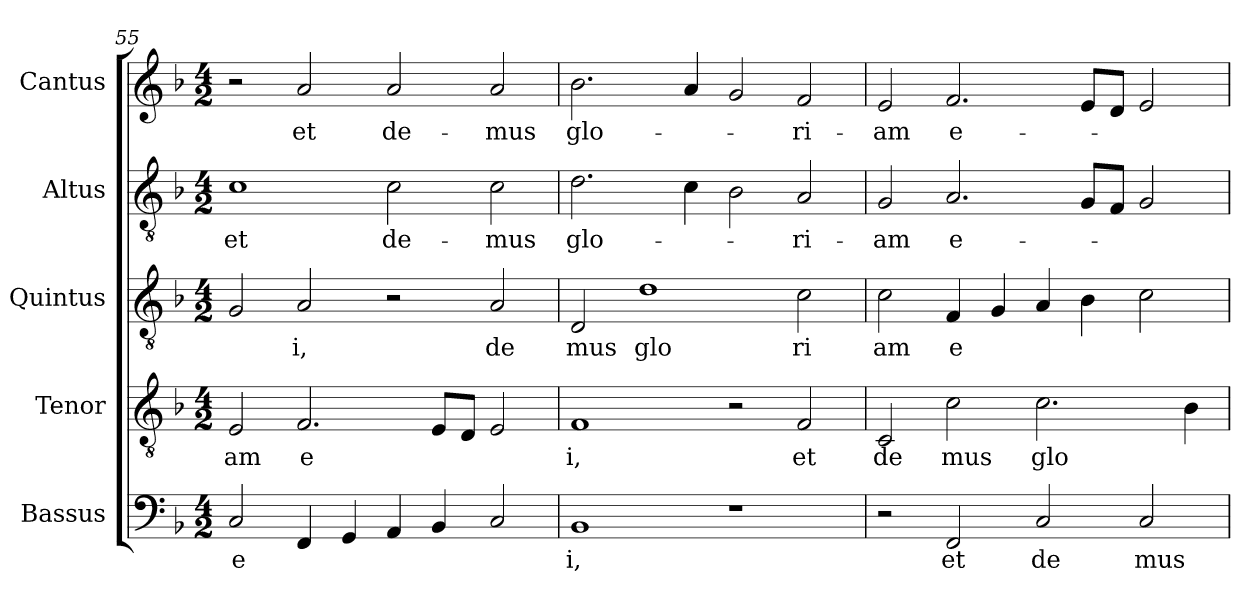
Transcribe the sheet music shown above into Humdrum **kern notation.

**kern	**text	**kern	**text	**kern	**text	**kern	**text	**kern	**text
*part5	*part5	*part4	*part4	*part3	*part3	*part2	*part2	*part1	*part1
*staff5	*staff5	*staff4	*staff4	*staff3	*staff3	*staff2	*staff2	*staff1	*staff1
*I"Bassus	*	*I"Tenor	*	*I"Quintus	*	*I"Altus	*	*I"Cantus	*
*clefF4	*	*clefGv2	*	*clefGv2	*	*clefGv2	*	*clefG2	*
*k[b-]	*	*k[b-]	*	*k[b-]	*	*k[b-]	*	*k[b-]	*
*F:	*	*F:	*	*F:	*	*F:	*	*F:	*
*M4/2	*	*M4/2	*	*M4/2	*	*M4/2	*	*M4/2	*
=55	=55	=55	=55	=55	=55	=55	=55	=55	=55
!	!LO:LY:b:cj	!	!LO:LY:b:cj	!	!	!	!LO:LY:b:cj	!	!
2C/	e	2E/	am	2G/	.	1c	et	2r	.
!	!	!	!LO:LY:b:cj	!	!LO:LY:b:cj	!	!	!	!LO:LY:b:cj
4FF/	.	2.F/	e	2A/	i,	.	.	2a/	et
4GG/	.	.	.	.	.	.	.	.	.
!	!	!	!	!	!	!	!LO:LY:b:cj	!	!LO:LY:b:cj
4AA/	.	.	.	2r	.	2c\	de-	2a/	de-
4BB-/	.	8E/L	.	.	.	.	.	.	.
.	.	8D/J	.	.	.	.	.	.	.
!	!	!	!	!	!LO:LY:b:cj	!	!LO:LY:b:cj	!	!LO:LY:b:cj
2C/	.	2E/	.	2A/	de	2c\	-mus	2a/	-mus
=56	=56	=56	=56	=56	=56	=56	=56	=56	=56
!	!LO:LY:b:cj	!	!LO:LY:b:cj	!	!LO:LY:b:cj	!	!LO:LY:b	!	!LO:LY:b
1BB-	i,	1F	i,	2D/	mus	2.d\	glo-	2.b-\	glo-
!	!	!	!	!	!LO:LY:b:cj	!	!	!	!
.	.	.	.	1d	glo	.	.	.	.
.	.	.	.	.	.	4c\	.	4a/	.
1r	.	2r	.	.	.	2B-\	.	2g/	.
!	!	!	!LO:LY:b:cj	!	!LO:LY:b:cj	!	!LO:LY:b:cj	!	!LO:LY:b:cj
.	.	2F/	et	2c\	ri	2A/	-ri-	2f/	-ri-
=57	=57	=57	=57	=57	=57	=57	=57	=57	=57
!	!	!	!LO:LY:b:cj	!	!LO:LY:b:cj	!	!LO:LY:b:cj	!	!LO:LY:b:cj
2r	.	2C/	de	2c\	am	2G/	-am	2e/	-am
!	!LO:LY:b:cj	!	!LO:LY:b:cj	!	!LO:LY:b:cj	!	!LO:LY:b:cj	!	!LO:LY:b:cj
2FF/	et	2c\	mus	4F/	e	2.A/	e-	2.f/	e-
.	.	.	.	4G/	.	.	.	.	.
!	!LO:LY:b:cj	!	!LO:LY:b	!	!	!	!	!	!
2C/	de	2.c\	glo	4A/	.	.	.	.	.
.	.	.	.	4B-\	.	8G/L	.	8e/L	.
.	.	.	.	.	.	8F/J	.	8d/J	.
!	!LO:LY:b:cj	!	!	!	!	!	!	!	!
2C/	mus	.	.	2c\	.	2G/	.	2e/	.
.	.	4B-\	.	.	.	.	.	.	.
=	=	=	=	=	=	=	=	=	=
*-	*-	*-	*-	*-	*-	*-	*-	*-	*-
